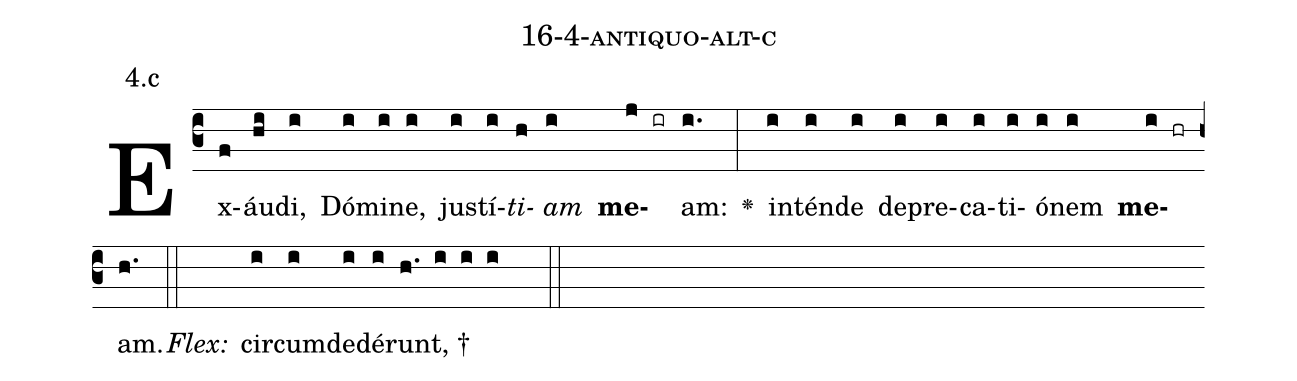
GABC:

name: 16-4-antiquo-alt-c;
annotation: 4.c;
%%
(c3)Ex(f)áu(hi)di,(i) Dó(i)mi(i)ne,(i) jus(i)tí(i)<i>ti</i>(h)<i>am</i>(i) <b>me</b>(j ir)am:(i.) <v>\greheightstar</v>(:) in(i)tén(i)de(i) de(i)pre(i)ca(i)ti(i)ó(i)nem(i) <b>me</b>(i hr)am.(h.) (::)
<i>Flex:</i>()  cir(i)cum(i)de(i)dé(i)runt, †(h. i i i  ::)

%E(i) u(i) o(i) u(i) a(i) e.(h.) (::)
